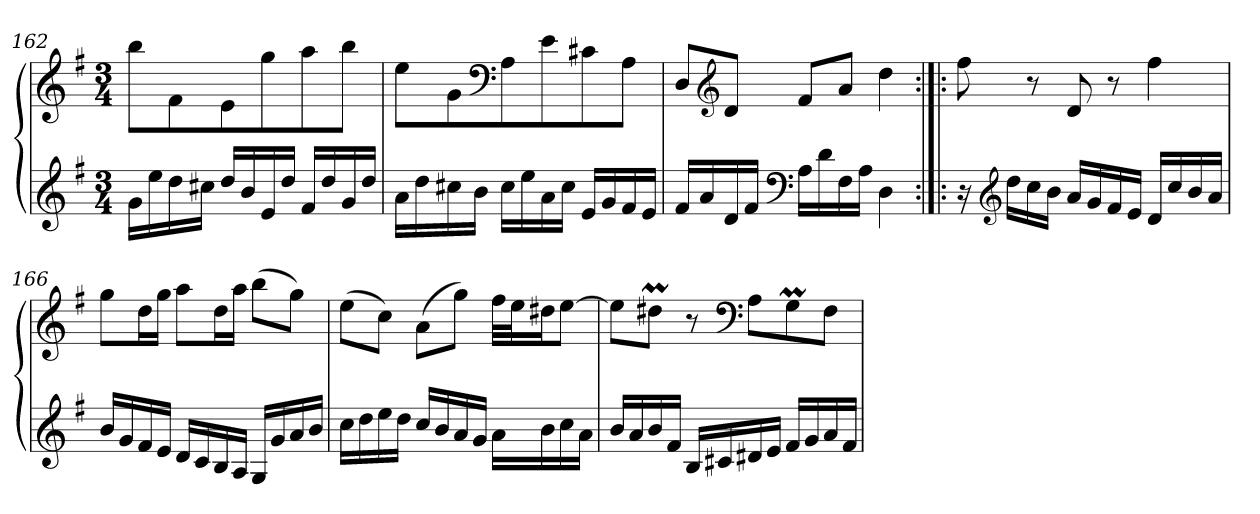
**kern	**kern
*part1	*part1
*staff2	*staff1
*clefG2	*clefG2
*k[f#]	*k[f#]
*G:	*G:
*M3/4	*M3/4
=162	=162
16g\LL	8bb\L
16ee\	.
16dd\	8f#\
16cc#X\JJ	.
16dd/LL	8e\
16b/	.
16e/	8gg\
16dd/JJ	.
16f#/LL	8aa\
16dd/	.
16g/	8bb\J
16dd/JJ	.
=163	=163
16a\LL	8ee\L
16dd\	.
16cc#X\	8g\
16b\JJ	.
*	*clefF4
16cc#\LL	8A\
16ee\	.
16a\	8e\
16cc#\JJ	.
16e/LL	8c#X\
16g/	.
16f#/	8A\J
16e/JJ	.
=164	=164
16f#/LL	8D/L
16a/	.
*	*clefG2
16d/	8d/J
16f#/JJ	.
*clefF4	*
16A\LL	8f#/L
16d\	.
16F#\	8a/J
16A\JJ	.
4D\	4dd\
!!LO:PB:g=z
=165:|!|:	=165:|!|:
16r	8ff#\
*clefG2	*
16dd\LL	.
16cc\	8r
16b\JJ	.
16a/LL	8d/
16g/	.
16f#/	8r
16e/JJ	.
16d/LL	4ff#\
16cc/	.
16b/	.
16a/JJ	.
=166	=166
16b/LL	8gg\L
16g/	.
16f#/	16dd\L
16e/JJ	16gg\JJ
16d/LL	8aa\L
16c/	.
16B/	16dd\L
16A/JJ	16aa\JJ
16G/LL	(8bb\L
16g/	.
16a/	8gg\J)
16b/JJ	.
=167	=167
16cc\LL	(8ee\L
16dd\	.
16ee\	8cc\J)
16dd\JJ	.
16cc/LL	(8a\L
16b/	.
16a/	8gg\J)
16g/JJ	.
16a\LL	32ff#\LLL
.	32ee\J
16b\	16dd#X\J
16cc\	[8ee\J
16a\JJ	.
!!LO:LB:g=z
=168	=168
16b/LL	8ee\L]
16a/	.
16b/	8dd#Xm\J
16f#/JJ	.
16B/LL	8r
16c#X/	.
*	*clefF4
16d#X/	8A\L
16e/JJ	.
16f#/LL	8GM\
16g/	.
16a/	8F#\J
16f#/JJ	.
=	=
*-	*-
